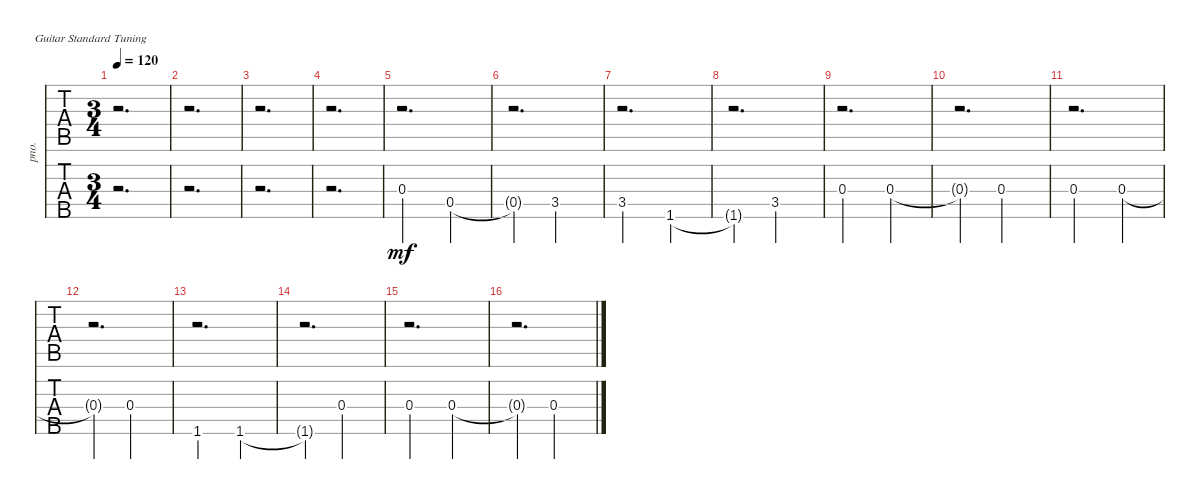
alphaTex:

\bracketExtendMode nobrackets
\track ("Acoustic Piano" "pno.") {instrument acousticbass}
\staff {tabs}
\tuning (E4 B3 G3 D3 A2 E2)
\displaytranspose 0
\ts (3 4)
\tempo 120
\clef g2
\ks aminor
r.2{d dy mf instrument acousticbass} |
r.2{d} |
r.2{d} |
r.2{d} |
r.2{d} |
r.2{d} |
r.2{d} |
r.2{d} |
r.2{d} |
r.2{d} |
r.2{d} |
r.2{d} |
r.2{d} |
r.2{d} |
r.2{d} |
r.2{d}
\staff {tabs}
\tuning (G2 D2 A1 E1 B0)
\displaytranspose 0
\clef f4
\ottava regular
\simile none
\ks aminor
r.2{d dy mf} |
r.2{d} |
r.2{d} |
r.2{d} |
0.3.2 0.4.4 |
0.4{t}.4 3.4.2 |
3.4.2 1.5.4 |
1.5{t}.4 3.4.2 |
0.3.2 0.3.4 |
0.3{t}.4 0.3.2 |
0.3.2 0.3.4 |
0.3{t}.4 0.3.2 |
1.5.2 1.5.4 |
1.5{t}.4 0.3.2 |
0.3.2 0.3.4 |
0.3{t}.4 0.3.2
